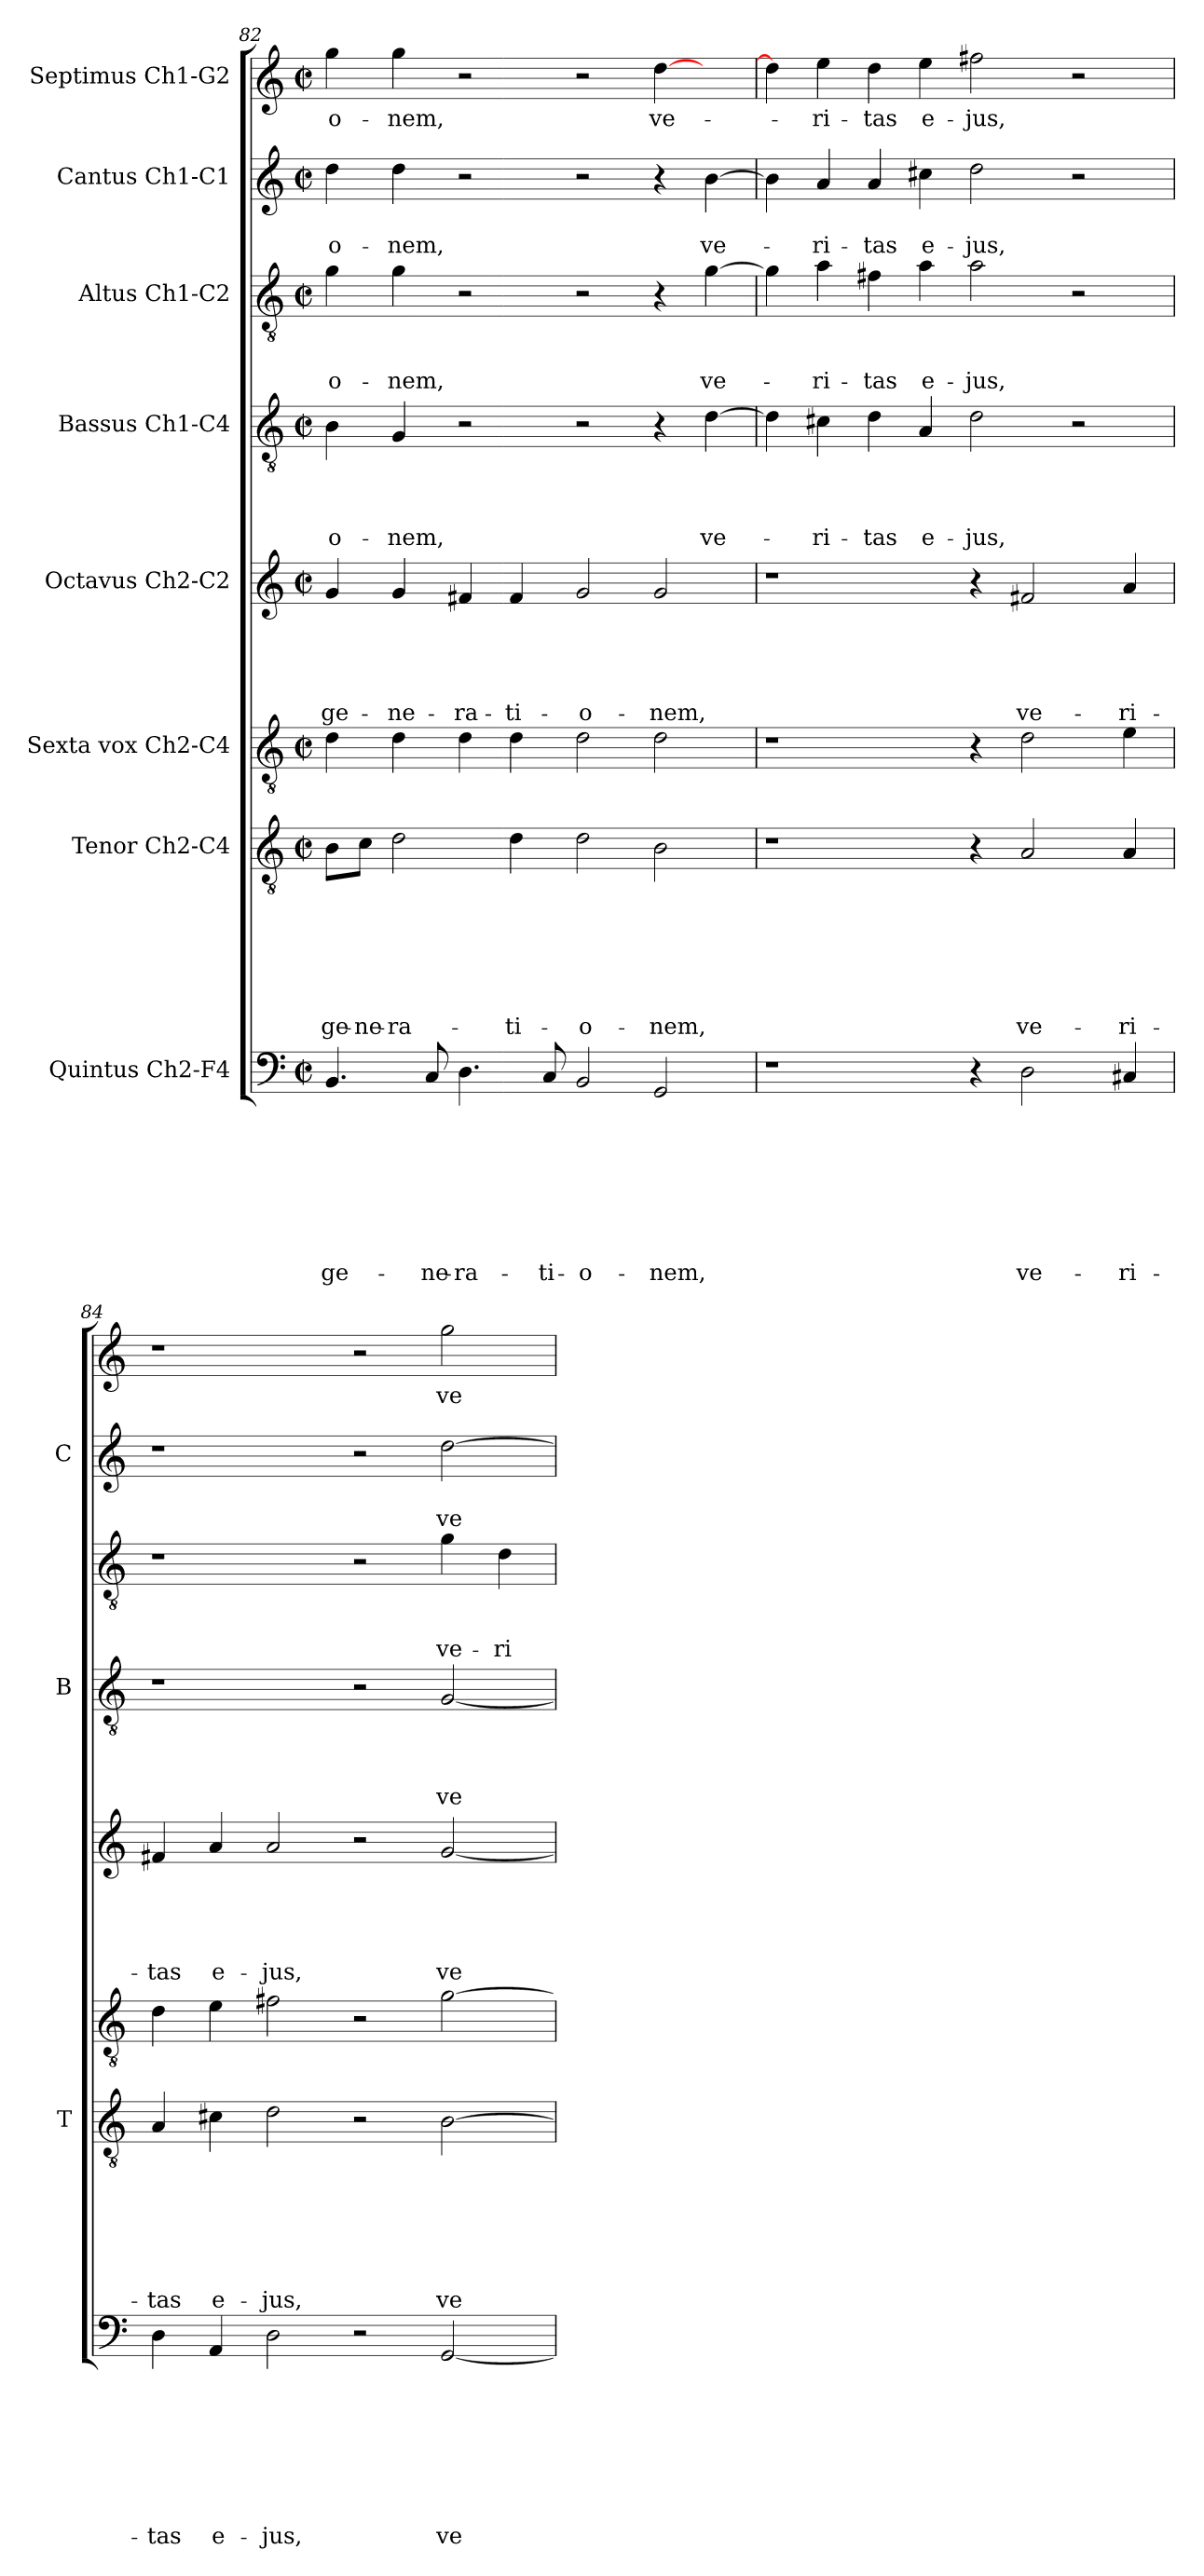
**kern	**text	**text	**text	**text	**text	**text	**text	**text	**kern	**text	**text	**text	**text	**text	**text	**text	**kern	**kern	**text	**text	**text	**text	**text	**kern	**text	**text	**text	**text	**kern	**text	**text	**text	**kern	**text	**text	**kern	**text
*part8	*part8	*part8	*part8	*part8	*part8	*part8	*part8	*part8	*part7	*part7	*part7	*part7	*part7	*part7	*part7	*part7	*part6	*part5	*part5	*part5	*part5	*part5	*part5	*part4	*part4	*part4	*part4	*part4	*part3	*part3	*part3	*part3	*part2	*part2	*part2	*part1	*part1
*staff8	*staff8	*staff8	*staff8	*staff8	*staff8	*staff8	*staff8	*staff8	*staff7	*staff7	*staff7	*staff7	*staff7	*staff7	*staff7	*staff7	*staff6	*staff5	*staff5	*staff5	*staff5	*staff5	*staff5	*staff4	*staff4	*staff4	*staff4	*staff4	*staff3	*staff3	*staff3	*staff3	*staff2	*staff2	*staff2	*staff1	*staff1
*I"Quintus Ch2-F4	*	*	*	*	*	*	*	*	*I"Tenor Ch2-C4	*	*	*	*	*	*	*	*I"Sexta vox  Ch2-C4	*I"Octavus Ch2-C2	*	*	*	*	*	*I"Bassus  Ch1-C4	*	*	*	*	*I"Altus Ch1-C2	*	*	*	*I"Cantus Ch1-C1	*	*	*I"Septimus Ch1-G2	*
*	*	*	*	*	*	*	*	*	*I'T	*	*	*	*	*	*	*	*	*	*	*	*	*	*	*I'B	*	*	*	*	*	*	*	*	*I'C	*	*	*	*
*clefF4	*	*	*	*	*	*	*	*	*clefGv2	*	*	*	*	*	*	*	*clefGv2	*clefG2	*	*	*	*	*	*clefGv2	*	*	*	*	*clefGv2	*	*	*	*clefG2	*	*	*clefG2	*
*k[]	*	*	*	*	*	*	*	*	*k[]	*	*	*	*	*	*	*	*k[]	*k[]	*	*	*	*	*	*k[]	*	*	*	*	*k[]	*	*	*	*k[]	*	*	*k[]	*
*C:	*	*	*	*	*	*	*	*	*C:	*	*	*	*	*	*	*	*C:	*C:	*	*	*	*	*	*C:	*	*	*	*	*C:	*	*	*	*C:	*	*	*C:	*
*M2/2	*	*	*	*	*	*	*	*	*M2/2	*	*	*	*	*	*	*	*M2/2	*M2/2	*	*	*	*	*	*M2/2	*	*	*	*	*M2/2	*	*	*	*M2/2	*	*	*M2/2	*
*met(c|)	*	*	*	*	*	*	*	*	*met(c|)	*	*	*	*	*	*	*	*met(c|)	*met(c|)	*	*	*	*	*	*met(c|)	*	*	*	*	*met(c|)	*	*	*	*met(c|)	*	*	*met(c|)	*
=82	=82	=82	=82	=82	=82	=82	=82	=82	=82	=82	=82	=82	=82	=82	=82	=82	=82	=82	=82	=82	=82	=82	=82	=82	=82	=82	=82	=82	=82	=82	=82	=82	=82	=82	=82	=82	=82
!	!	!	!	!	!	!	!	!LO:LY:b	!	!	!	!	!	!	!	!LO:LY:b	!	!	!	!	!	!	!LO:LY:b	!	!	!	!	!LO:LY:b	!	!	!	!LO:LY:b	!	!	!LO:LY:b	!	!LO:LY:b
4.BB/	.	.	.	.	.	.	.	ge-	8B\L	.	.	.	.	.	.	ge-	4d\	4g/	.	.	.	.	ge-	4B\	.	.	.	-o-	4g\	.	.	-o-	4dd\	.	-o-	4gg\	-o-
!	!	!	!	!	!	!	!	!	!	!	!	!	!	!	!	!LO:LY:b	!	!	!	!	!	!	!	!	!	!	!	!	!	!	!	!	!	!	!	!	!
.	.	.	.	.	.	.	.	.	8c\J	.	.	.	.	.	.	-ne-	.	.	.	.	.	.	.	.	.	.	.	.	.	.	.	.	.	.	.	.	.
!	!	!	!	!	!	!	!	!	!	!	!	!	!	!	!	!LO:LY:b	!	!	!	!	!	!	!LO:LY:b	!	!	!	!	!LO:LY:b	!	!	!	!LO:LY:b	!	!	!LO:LY:b	!	!LO:LY:b
.	.	.	.	.	.	.	.	.	2d\	.	.	.	.	.	.	-ra-	4d\	4g/	.	.	.	.	-ne-	4G/	.	.	.	-nem,	4g\	.	.	-nem,	4dd\	.	-nem,	4gg\	-nem,
!	!	!	!	!	!	!	!	!LO:LY:b	!	!	!	!	!	!	!	!	!	!	!	!	!	!	!	!	!	!	!	!	!	!	!	!	!	!	!	!	!
8C/	.	.	.	.	.	.	.	-ne-	.	.	.	.	.	.	.	.	.	.	.	.	.	.	.	.	.	.	.	.	.	.	.	.	.	.	.	.	.
!	!	!	!	!	!	!	!	!LO:LY:b	!	!	!	!	!	!	!	!	!	!	!	!	!	!	!LO:LY:b	!	!	!	!	!	!	!	!	!	!	!	!	!	!
4.D\	.	.	.	.	.	.	.	-ra-	.	.	.	.	.	.	.	.	4d\	4f#X/	.	.	.	.	-ra-	2r	.	.	.	.	2r	.	.	.	2r	.	.	2r	.
!	!	!	!	!	!	!	!	!	!	!	!	!	!	!	!	!LO:LY:b	!	!	!	!	!	!	!LO:LY:b	!	!	!	!	!	!	!	!	!	!	!	!	!	!
.	.	.	.	.	.	.	.	.	4d\	.	.	.	.	.	.	-ti-	4d\	4f#/	.	.	.	.	-ti-	.	.	.	.	.	.	.	.	.	.	.	.	.	.
!	!	!	!	!	!	!	!	!LO:LY:b	!	!	!	!	!	!	!	!	!	!	!	!	!	!	!	!	!	!	!	!	!	!	!	!	!	!	!	!	!
8C/	.	.	.	.	.	.	.	-ti-	.	.	.	.	.	.	.	.	.	.	.	.	.	.	.	.	.	.	.	.	.	.	.	.	.	.	.	.	.
!	!	!	!	!	!	!	!	!LO:LY:b	!	!	!	!	!	!	!	!LO:LY:b	!	!	!	!	!	!	!LO:LY:b	!	!	!	!	!	!	!	!	!	!	!	!	!	!
2BB/	.	.	.	.	.	.	.	-o-	2d\	.	.	.	.	.	.	-o-	2d\	2g/	.	.	.	.	-o-	2r	.	.	.	.	2r	.	.	.	2r	.	.	2r	.
!	!	!	!	!	!	!	!	!LO:LY:b	!	!	!	!	!	!	!	!LO:LY:b	!	!	!	!	!	!	!LO:LY:b	!	!	!	!	!	!	!	!	!	!	!	!	!	!LO:LY:b
2GG/	.	.	.	.	.	.	.	-nem,	2B\	.	.	.	.	.	.	-nem,	2d\	2g/	.	.	.	.	-nem,	4r	.	.	.	.	4r	.	.	.	4r	.	.	[4dd\	ve-
!	!	!	!	!	!	!	!	!	!	!	!	!	!	!	!	!	!	!	!	!	!	!	!	!	!	!	!	!LO:LY:b	!	!	!	!LO:LY:b	!	!	!LO:LY:b	!	!
.	.	.	.	.	.	.	.	.	.	.	.	.	.	.	.	.	.	.	.	.	.	.	.	[4d\	.	.	.	ve-	[4g\	.	.	ve-	[4b\	.	ve-	4ryy	.
!!LO:LB:g=z
=83	=83	=83	=83	=83	=83	=83	=83	=83	=83	=83	=83	=83	=83	=83	=83	=83	=83	=83	=83	=83	=83	=83	=83	=83	=83	=83	=83	=83	=83	=83	=83	=83	=83	=83	=83	=83	=83
1r	.	.	.	.	.	.	.	.	1r	.	.	.	.	.	.	.	1r	1r	.	.	.	.	.	4d\]	.	.	.	.	4g\]	.	.	.	4b\]	.	.	4dd\]	.
!	!	!	!	!	!	!	!	!	!	!	!	!	!	!	!	!	!	!	!	!	!	!	!	!	!	!	!	!LO:LY:b	!	!	!	!LO:LY:b	!	!	!LO:LY:b	!	!LO:LY:b
.	.	.	.	.	.	.	.	.	.	.	.	.	.	.	.	.	.	.	.	.	.	.	.	4c#X\	.	.	.	-ri-	4a\	.	.	-ri-	4a/	.	-ri-	4ee\	-ri-
!	!	!	!	!	!	!	!	!	!	!	!	!	!	!	!	!	!	!	!	!	!	!	!	!	!	!	!	!LO:LY:b	!	!	!	!LO:LY:b	!	!	!LO:LY:b	!	!LO:LY:b
.	.	.	.	.	.	.	.	.	.	.	.	.	.	.	.	.	.	.	.	.	.	.	.	4d\	.	.	.	-tas	4f#X\	.	.	-tas	4a/	.	-tas	4dd\	-tas
!	!	!	!	!	!	!	!	!	!	!	!	!	!	!	!	!	!	!	!	!	!	!	!	!	!	!	!	!LO:LY:b	!	!	!	!LO:LY:b	!	!	!LO:LY:b	!	!LO:LY:b
.	.	.	.	.	.	.	.	.	.	.	.	.	.	.	.	.	.	.	.	.	.	.	.	4A/	.	.	.	e-	4a\	.	.	e-	4cc#X\	.	e-	4ee\	e-
!	!	!	!	!	!	!	!	!	!	!	!	!	!	!	!	!	!	!	!	!	!	!	!	!	!	!	!	!LO:LY:b	!	!	!	!LO:LY:b	!	!	!LO:LY:b	!	!LO:LY:b
4r	.	.	.	.	.	.	.	.	4r	.	.	.	.	.	.	.	4r	4r	.	.	.	.	.	2d\	.	.	.	-jus,	2a\	.	.	-jus,	2dd\	.	-jus,	2ff#X\	-jus,
!	!	!	!	!	!	!	!	!LO:LY:b	!	!	!	!	!	!	!	!LO:LY:b	!	!	!	!	!	!	!LO:LY:b	!	!	!	!	!	!	!	!	!	!	!	!	!	!
2D\	.	.	.	.	.	.	.	ve-	2A/	.	.	.	.	.	.	ve-	2d\	2f#X/	.	.	.	.	ve-	.	.	.	.	.	.	.	.	.	.	.	.	.	.
.	.	.	.	.	.	.	.	.	.	.	.	.	.	.	.	.	.	.	.	.	.	.	.	2r	.	.	.	.	2r	.	.	.	2r	.	.	2r	.
!	!	!	!	!	!	!	!	!LO:LY:b	!	!	!	!	!	!	!	!LO:LY:b	!	!	!	!	!	!	!LO:LY:b	!	!	!	!	!	!	!	!	!	!	!	!	!	!
4C#X/	.	.	.	.	.	.	.	-ri-	4A/	.	.	.	.	.	.	-ri-	4e\	4a/	.	.	.	.	-ri-	.	.	.	.	.	.	.	.	.	.	.	.	.	.
=84	=84	=84	=84	=84	=84	=84	=84	=84	=84	=84	=84	=84	=84	=84	=84	=84	=84	=84	=84	=84	=84	=84	=84	=84	=84	=84	=84	=84	=84	=84	=84	=84	=84	=84	=84	=84	=84
!	!	!	!	!	!	!	!	!LO:LY:b	!	!	!	!	!	!	!	!LO:LY:b	!	!	!	!	!	!	!LO:LY:b	!	!	!	!	!	!	!	!	!	!	!	!	!	!
4D\	.	.	.	.	.	.	.	-tas	4A/	.	.	.	.	.	.	-tas	4d\	4f#X/	.	.	.	.	-tas	1r	.	.	.	.	1r	.	.	.	1r	.	.	1r	.
!	!	!	!	!	!	!	!	!LO:LY:b	!	!	!	!	!	!	!	!LO:LY:b	!	!	!	!	!	!	!LO:LY:b	!	!	!	!	!	!	!	!	!	!	!	!	!	!
4AA/	.	.	.	.	.	.	.	e-	4c#X\	.	.	.	.	.	.	e-	4e\	4a/	.	.	.	.	e-	.	.	.	.	.	.	.	.	.	.	.	.	.	.
!	!	!	!	!	!	!	!	!LO:LY:b	!	!	!	!	!	!	!	!LO:LY:b	!	!	!	!	!	!	!LO:LY:b	!	!	!	!	!	!	!	!	!	!	!	!	!	!
2D\	.	.	.	.	.	.	.	-jus,	2d\	.	.	.	.	.	.	-jus,	2f#X\	2a/	.	.	.	.	-jus,	.	.	.	.	.	.	.	.	.	.	.	.	.	.
2r	.	.	.	.	.	.	.	.	2r	.	.	.	.	.	.	.	2r	2r	.	.	.	.	.	2r	.	.	.	.	2r	.	.	.	2r	.	.	2r	.
!	!	!	!	!	!	!	!	!LO:LY:b	!	!	!	!	!	!	!	!LO:LY:b	!	!	!	!	!	!	!LO:LY:b	!	!	!	!	!LO:LY:b	!	!	!	!LO:LY:b	!	!	!LO:LY:b	!	!LO:LY:b
[2GG/	.	.	.	.	.	.	.	ve-	[2B\	.	.	.	.	.	.	ve-	[2g\	[2g/	.	.	.	.	ve-	[2G/	.	.	.	ve-	4g\	.	.	ve-	[2dd\	.	ve-	2gg\	ve-
!	!	!	!	!	!	!	!	!	!	!	!	!	!	!	!	!	!	!	!	!	!	!	!	!	!	!	!	!	!	!	!	!LO:LY:b	!	!	!	!	!
.	.	.	.	.	.	.	.	.	.	.	.	.	.	.	.	.	.	.	.	.	.	.	.	.	.	.	.	.	4d\	.	.	-ri-	.	.	.	.	.
=	=	=	=	=	=	=	=	=	=	=	=	=	=	=	=	=	=	=	=	=	=	=	=	=	=	=	=	=	=	=	=	=	=	=	=	=	=
*-	*-	*-	*-	*-	*-	*-	*-	*-	*-	*-	*-	*-	*-	*-	*-	*-	*-	*-	*-	*-	*-	*-	*-	*-	*-	*-	*-	*-	*-	*-	*-	*-	*-	*-	*-	*-	*-
